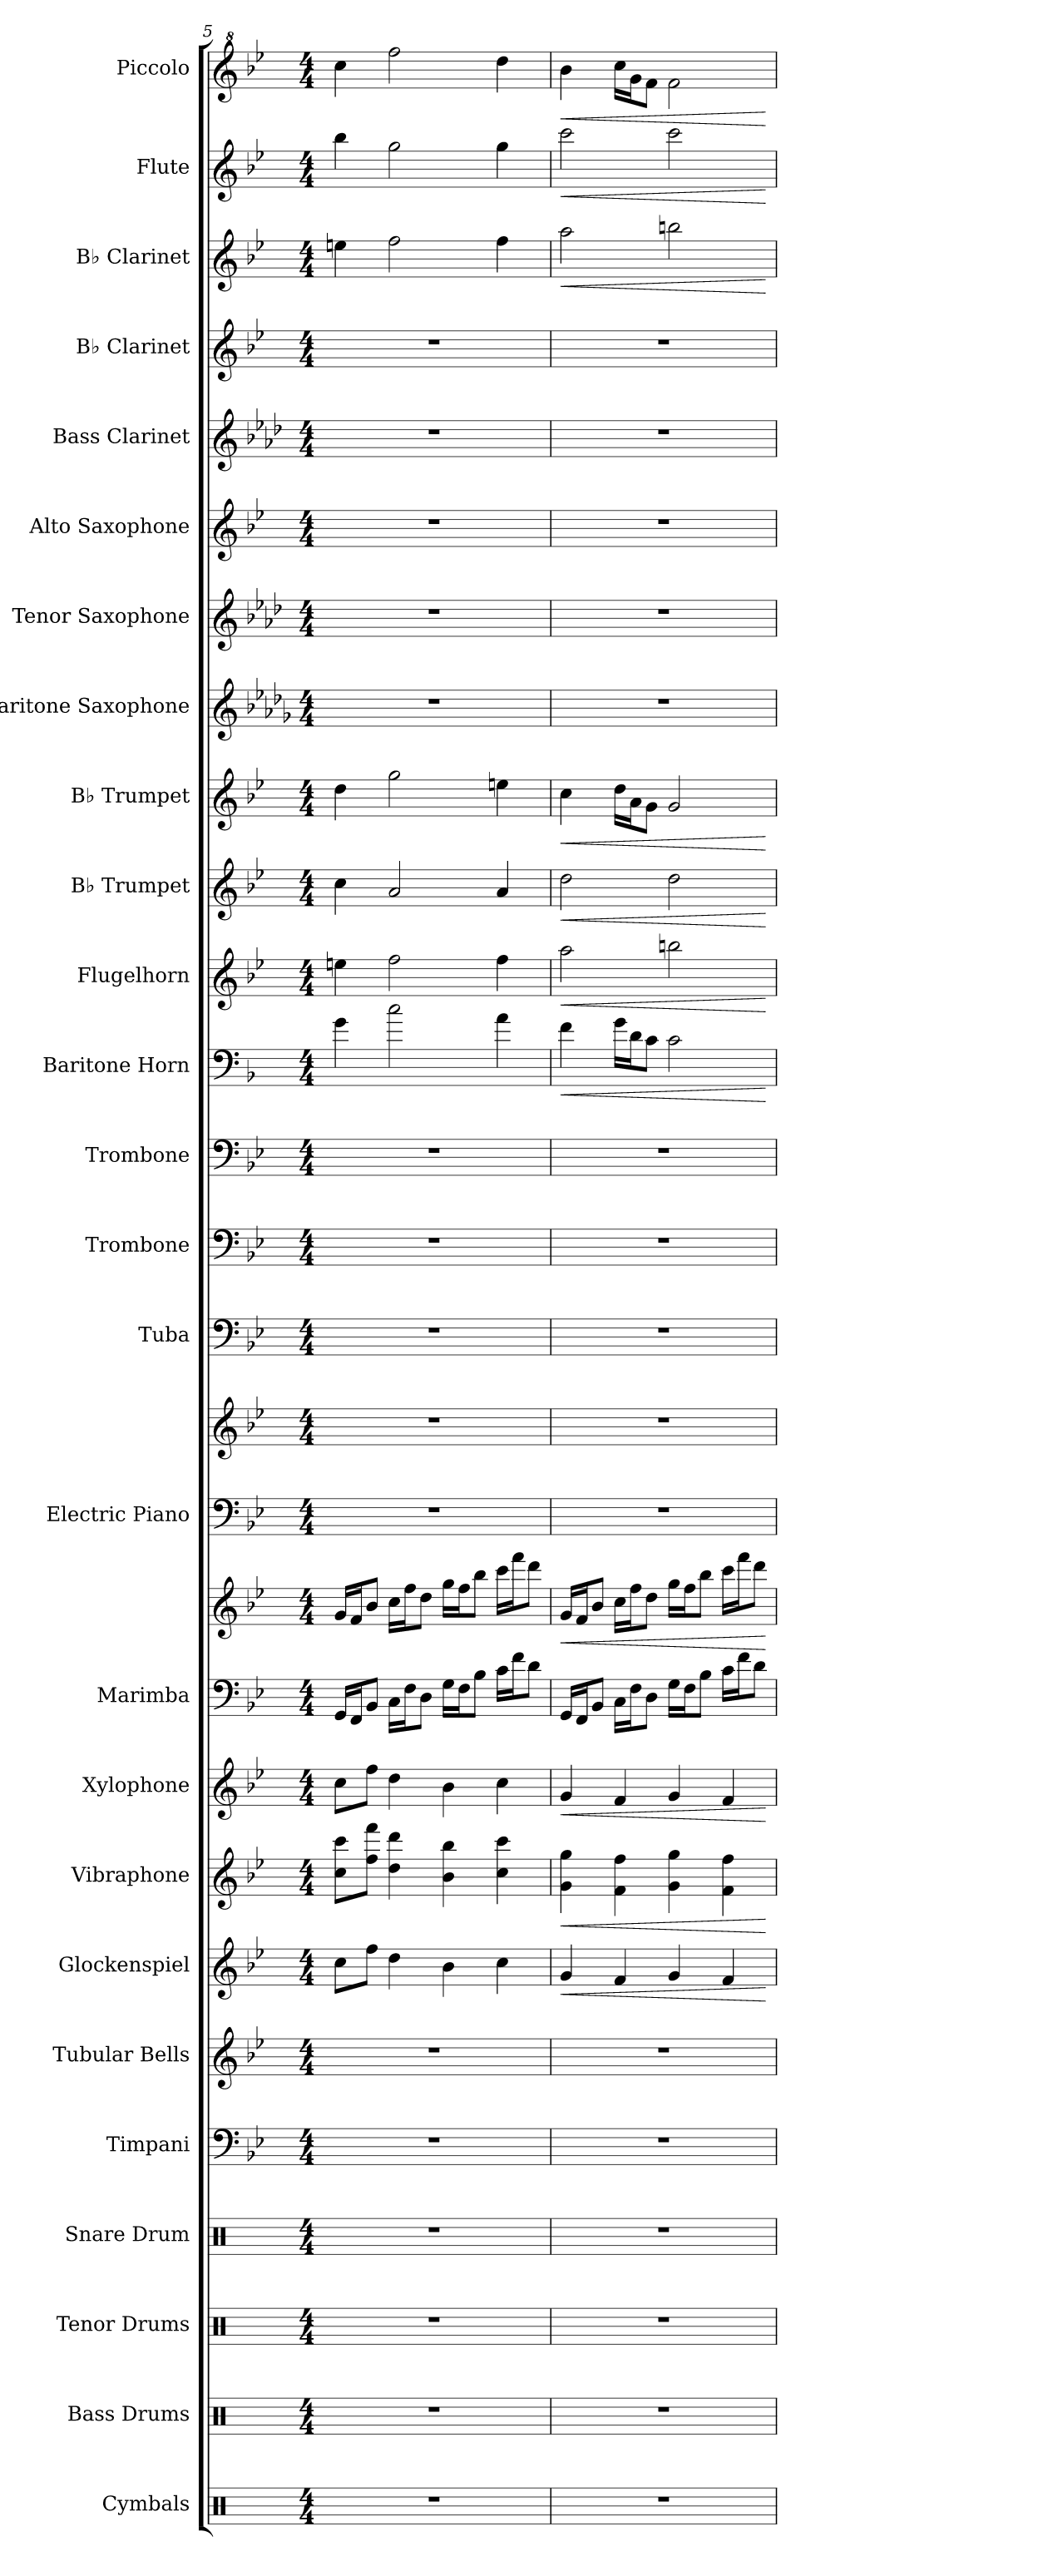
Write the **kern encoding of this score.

**kern	**kern	**kern	**kern	**kern	**kern	**kern	**dynam	**kern	**dynam	**kern	**dynam	**kern	**kern	**dynam	**kern	**kern	**kern	**kern	**kern	**kern	**dynam	**kern	**dynam	**kern	**dynam	**kern	**dynam	**kern	**kern	**kern	**kern	**kern	**kern	**dynam	**kern	**dynam	**kern	**dynam
*part26	*part25	*part24	*part23	*part22	*part21	*part20	*part20	*part19	*part19	*part18	*part18	*part17	*part17	*part17	*part16	*part16	*part15	*part14	*part13	*part12	*part12	*part11	*part11	*part10	*part10	*part9	*part9	*part8	*part7	*part6	*part5	*part4	*part3	*part3	*part2	*part2	*part1	*part1
*staff28	*staff27	*staff26	*staff25	*staff24	*staff23	*staff22	*staff22	*staff21	*staff21	*staff20	*staff20	*staff19	*staff18	*staff18/19	*staff17	*staff16	*staff15	*staff14	*staff13	*staff12	*staff12	*staff11	*staff11	*staff10	*staff10	*staff9	*staff9	*staff8	*staff7	*staff6	*staff5	*staff4	*staff3	*staff3	*staff2	*staff2	*staff1	*staff1
*I"Cymbals	*I"Bass Drums	*I"Tenor Drums	*I"Snare Drum	*I"Timpani	*I"Tubular Bells	*I"Glockenspiel	*	*I"Vibraphone	*	*I"Xylophone	*	*I"Marimba	*	*	*I"Electric Piano	*	*I"Tuba	*I"Trombone	*I"Trombone	*I"Baritone Horn	*	*I"Flugelhorn	*	*I"B♭ Trumpet	*	*I"B♭ Trumpet	*	*I"Baritone Saxophone	*I"Tenor Saxophone	*I"Alto Saxophone	*I"Bass Clarinet	*I"B♭ Clarinet	*I"B♭ Clarinet	*	*I"Flute	*	*I"Piccolo	*
*I'Cy	*I'BD	*I'TD	*I'SD	*I'Timp.	*I'Tu. Be.	*I'Glk.	*	*I'Vib.	*	*I'Xyl.	*	*I'Mrm.	*	*	*I'El. Pno.	*	*I'Tba.	*I'Tbn.	*I'Tbn.	*I'Bar. Hn.	*	*I'Flghn.	*	*I'B♭ Tpt.	*	*I'B♭ Tpt.	*	*I'Bar. Sax.	*I'T. Sax.	*I'A. Sax.	*I'B. Cl.	*I'B♭ Cl.	*I'B♭ Cl.	*	*I'Fl.	*	*I'Picc.	*
*clefX	*clefX	*clefX	*clefX	*clefF4	*clefG2	*clefG2	*	*clefG2	*	*clefG2	*	*clefF4	*clefG2	*	*clefF4	*clefG2	*clefF4	*clefF4	*clefF4	*clefF4	*	*clefG2	*	*clefG2	*	*clefG2	*	*clefG2	*clefG2	*clefG2	*clefG2	*clefG2	*clefG2	*	*clefG2	*	*clefG^2	*
*	*	*	*	*	*	*ITrd-14c-24	*	*	*	*ITrd-7c-12	*	*	*	*	*	*	*	*	*	*ITrd4c7	*	*ITrd1c2	*	*ITrd1c2	*	*ITrd1c2	*	*ITrd12c21	*ITrd8c14	*ITrd5c9	*ITrd8c14	*ITrd1c2	*ITrd1c2	*	*	*	*ITrd-7c-12	*
*k[]	*k[]	*k[]	*k[]	*k[b-e-]	*k[b-e-]	*k[b-e-]	*	*k[b-e-]	*	*k[b-e-]	*	*k[b-e-]	*k[b-e-]	*	*k[b-e-]	*k[b-e-]	*k[b-e-]	*k[b-e-]	*k[b-e-]	*k[b-e-]	*	*k[b-e-a-d-]	*	*k[b-e-a-d-]	*	*k[b-e-a-d-]	*	*k[b-e-a-d-g-]	*k[b-e-a-d-]	*k[b-e-a-d-g-]	*k[b-e-a-d-]	*k[b-e-a-d-]	*k[b-e-a-d-]	*	*k[b-e-]	*	*k[b-e-]	*
*M4/4	*M4/4	*M4/4	*M4/4	*M4/4	*M4/4	*M4/4	*	*M4/4	*	*M4/4	*	*M4/4	*M4/4	*	*M4/4	*M4/4	*M4/4	*M4/4	*M4/4	*M4/4	*	*M4/4	*	*M4/4	*	*M4/4	*	*M4/4	*M4/4	*M4/4	*M4/4	*M4/4	*M4/4	*	*M4/4	*	*M4/4	*
=5	=5	=5	=5	=5	=5	=5	=5	=5	=5	=5	=5	=5	=5	=5	=5	=5	=5	=5	=5	=5	=5	=5	=5	=5	=5	=5	=5	=5	=5	=5	=5	=5	=5	=5	=5	=5	=5	=5
1r	1r	1r	1r	1r	1r	8cccc\L	.	8cc\ 8ccc\L	.	8ccc\L	.	16GG/LL	16g/LL	.	1r	1r	1r	1r	1r	4c\	.	4ddn\	.	4b-\	.	4cc\	.	1r	1r	1r	1r	1r	4ddn\	.	4bb-\	.	4cccc\	.
.	.	.	.	.	.	.	.	.	.	.	.	16FF/J	16f/J	.	.	.	.	.	.	.	.	.	.	.	.	.	.	.	.	.	.	.	.	.	.	.	.	.
.	.	.	.	.	.	8ffff\J	.	8ff\ 8fff\J	.	8fff\J	.	8BB-/J	8b-/J	.	.	.	.	.	.	.	.	.	.	.	.	.	.	.	.	.	.	.	.	.	.	.	.	.
.	.	.	.	.	.	4dddd\	.	4dd\ 4ddd\	.	4ddd\	.	16C\LL	16cc\LL	.	.	.	.	.	.	2f\	.	2ee-\	.	2g/	.	2ff\	.	.	.	.	.	.	2ee-\	.	2gg\	.	2ffff\	.
.	.	.	.	.	.	.	.	.	.	.	.	16F\J	16ff\J	.	.	.	.	.	.	.	.	.	.	.	.	.	.	.	.	.	.	.	.	.	.	.	.	.
.	.	.	.	.	.	.	.	.	.	.	.	8D\J	8dd\J	.	.	.	.	.	.	.	.	.	.	.	.	.	.	.	.	.	.	.	.	.	.	.	.	.
.	.	.	.	.	.	4bbb-\	.	4b-\ 4bb-\	.	4bb-\	.	16G\LL	16gg\LL	.	.	.	.	.	.	.	.	.	.	.	.	.	.	.	.	.	.	.	.	.	.	.	.	.
.	.	.	.	.	.	.	.	.	.	.	.	16F\J	16ff\J	.	.	.	.	.	.	.	.	.	.	.	.	.	.	.	.	.	.	.	.	.	.	.	.	.
.	.	.	.	.	.	.	.	.	.	.	.	8B-\J	8bb-\J	.	.	.	.	.	.	.	.	.	.	.	.	.	.	.	.	.	.	.	.	.	.	.	.	.
.	.	.	.	.	.	4cccc\	.	4cc\ 4ccc\	.	4ccc\	.	16c\LL	16ccc\LL	.	.	.	.	.	.	4d\	.	4ee-\	.	4g/	.	4ddn\	.	.	.	.	.	.	4ee-\	.	4gg\	.	4dddd\	.
.	.	.	.	.	.	.	.	.	.	.	.	16f\J	16fff\J	.	.	.	.	.	.	.	.	.	.	.	.	.	.	.	.	.	.	.	.	.	.	.	.	.
.	.	.	.	.	.	.	.	.	.	.	.	8d\J	8ddd\J	.	.	.	.	.	.	.	.	.	.	.	.	.	.	.	.	.	.	.	.	.	.	.	.	.
=6	=6	=6	=6	=6	=6	=6	=6	=6	=6	=6	=6	=6	=6	=6	=6	=6	=6	=6	=6	=6	=6	=6	=6	=6	=6	=6	=6	=6	=6	=6	=6	=6	=6	=6	=6	=6	=6	=6
!	!	!	!	!	!	!	!LO:HP:b	!	!LO:HP:b	!	!LO:HP:b	!	!	!LO:HP:b	!	!	!	!	!	!	!LO:HP:b	!	!LO:HP:b	!	!LO:HP:b	!	!LO:HP:b	!	!	!	!	!	!	!LO:HP:b	!	!LO:HP:b	!	!LO:HP:b
1r	1r	1r	1r	1r	1r	4ggg/	<	4g\ 4gg\	<	4gg/	<	16GG/LL	16g/LL	<	1r	1r	1r	1r	1r	4B-\	<	2gg\	<	2cc\	<	4b-\	<	1r	1r	1r	1r	1r	2gg\	<	2ccc\	<	4bbb-\	<
.	.	.	.	.	.	.	.	.	.	.	.	16FF/J	16f/J	.	.	.	.	.	.	.	.	.	.	.	.	.	.	.	.	.	.	.	.	.	.	.	.	.
.	.	.	.	.	.	.	.	.	.	.	.	8BB-/J	8b-/J	.	.	.	.	.	.	.	.	.	.	.	.	.	.	.	.	.	.	.	.	.	.	.	.	.
.	.	.	.	.	.	4fff/	.	4f\ 4ff\	.	4ff/	.	16C\LL	16cc\LL	.	.	.	.	.	.	16c\LL	.	.	.	.	.	16cc\LL	.	.	.	.	.	.	.	.	.	.	16cccc\LL	.
.	.	.	.	.	.	.	.	.	.	.	.	16F\J	16ff\J	.	.	.	.	.	.	16G\J	.	.	.	.	.	16g\J	.	.	.	.	.	.	.	.	.	.	16ggg\J	.
.	.	.	.	.	.	.	.	.	.	.	.	8D\J	8dd\J	.	.	.	.	.	.	8F\J	.	.	.	.	.	8f\J	.	.	.	.	.	.	.	.	.	.	8fff\J	.
.	.	.	.	.	.	4ggg/	.	4g\ 4gg\	.	4gg/	.	16G\LL	16gg\LL	.	.	.	.	.	.	2F\	.	2aan\	.	2cc\	.	2f/	.	.	.	.	.	.	2aan\	.	2ccc\	.	2fff\	.
.	.	.	.	.	.	.	.	.	.	.	.	16F\J	16ff\J	.	.	.	.	.	.	.	.	.	.	.	.	.	.	.	.	.	.	.	.	.	.	.	.	.
.	.	.	.	.	.	.	.	.	.	.	.	8B-\J	8bb-\J	.	.	.	.	.	.	.	.	.	.	.	.	.	.	.	.	.	.	.	.	.	.	.	.	.
.	.	.	.	.	.	4fff/	.	4f\ 4ff\	.	4ff/	.	16c\LL	16ccc\LL	.	.	.	.	.	.	.	.	.	.	.	.	.	.	.	.	.	.	.	.	.	.	.	.	.
.	.	.	.	.	.	.	.	.	.	.	.	16f\J	16fff\J	.	.	.	.	.	.	.	.	.	.	.	.	.	.	.	.	.	.	.	.	.	.	.	.	.
.	.	.	.	.	.	.	.	.	.	.	.	8d\J	8ddd\J	.	.	.	.	.	.	.	.	.	.	.	.	.	.	.	.	.	.	.	.	.	.	.	.	.
.	.	.	.	.	.	.	[	.	[	.	[	.	.	[	.	.	.	.	.	.	[	.	[	.	[	.	[	.	.	.	.	.	.	[	.	[	.	[
=	=	=	=	=	=	=	=	=	=	=	=	=	=	=	=	=	=	=	=	=	=	=	=	=	=	=	=	=	=	=	=	=	=	=	=	=	=	=
*-	*-	*-	*-	*-	*-	*-	*-	*-	*-	*-	*-	*-	*-	*-	*-	*-	*-	*-	*-	*-	*-	*-	*-	*-	*-	*-	*-	*-	*-	*-	*-	*-	*-	*-	*-	*-	*-	*-
